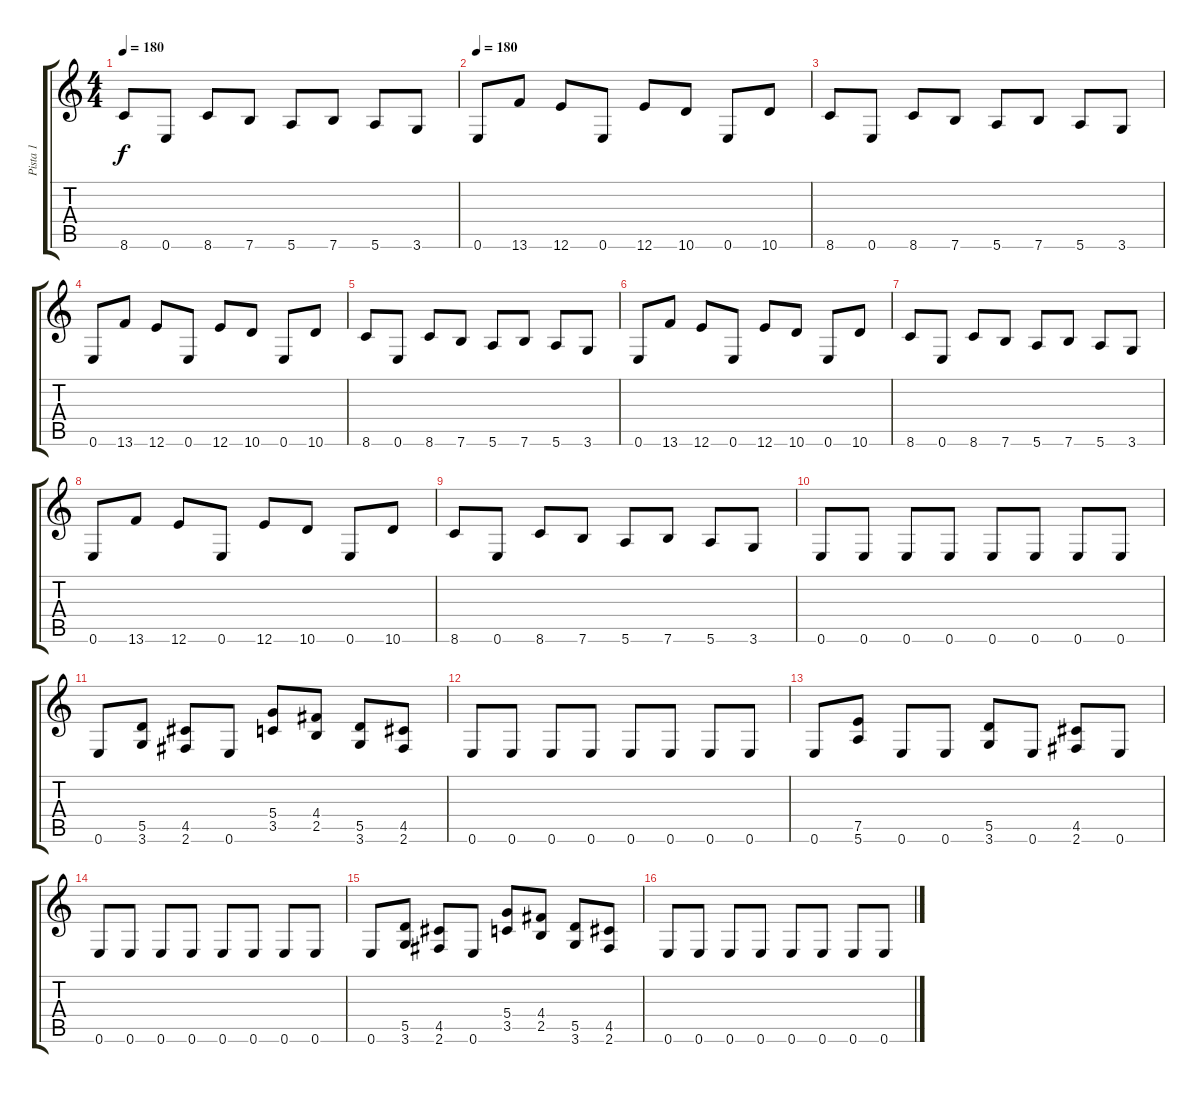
\track ("Pista 1" "Pista 1") {instrument overdrivenguitar}
\staff {score tabs}
\tuning (E4 B3 G3 D3 A2 E2) {hide}
\ts (4 4)
\tempo 180
\clef g2
\ks c
8.6.8{dy f} 0.6.8 8.6.8 7.6.8 5.6.8 7.6.8 5.6.8 3.6.8 |
\tempo 180
0.6.8 13.6.8 12.6.8 0.6.8 12.6.8 10.6.8 0.6.8 10.6.8 |
8.6.8 0.6.8 8.6.8 7.6.8 5.6.8 7.6.8 5.6.8 3.6.8 |
0.6.8 13.6.8 12.6.8 0.6.8 12.6.8 10.6.8 0.6.8 10.6.8 |
8.6.8 0.6.8 8.6.8 7.6.8 5.6.8 7.6.8 5.6.8 3.6.8 |
0.6.8 13.6.8 12.6.8 0.6.8 12.6.8 10.6.8 0.6.8 10.6.8 |
8.6.8 0.6.8 8.6.8 7.6.8 5.6.8 7.6.8 5.6.8 3.6.8 |
0.6.8 13.6.8 12.6.8 0.6.8 12.6.8 10.6.8 0.6.8 10.6.8 |
8.6.8 0.6.8 8.6.8 7.6.8 5.6.8 7.6.8 5.6.8 3.6.8 |
0.6.8 0.6.8 0.6.8 0.6.8 0.6.8 0.6.8 0.6.8 0.6.8 |
0.6.8 (5.5 3.6).8 (4.5 2.6).8 0.6.8 (5.4 3.5).8 (4.4 2.5).8 (5.5 3.6).8 (4.5 2.6).8 |
0.6.8 0.6.8 0.6.8 0.6.8 0.6.8 0.6.8 0.6.8 0.6.8 |
0.6.8 (7.5 5.6).8 0.6.8 0.6.8 (5.5 3.6).8 0.6.8 (4.5 2.6).8 0.6.8 |
0.6.8 0.6.8 0.6.8 0.6.8 0.6.8 0.6.8 0.6.8 0.6.8 |
0.6.8 (5.5 3.6).8 (4.5 2.6).8 0.6.8 (5.4 3.5).8 (4.4 2.5).8 (5.5 3.6).8 (4.5 2.6).8 |
0.6.8 0.6.8 0.6.8 0.6.8 0.6.8 0.6.8 0.6.8 0.6.8
